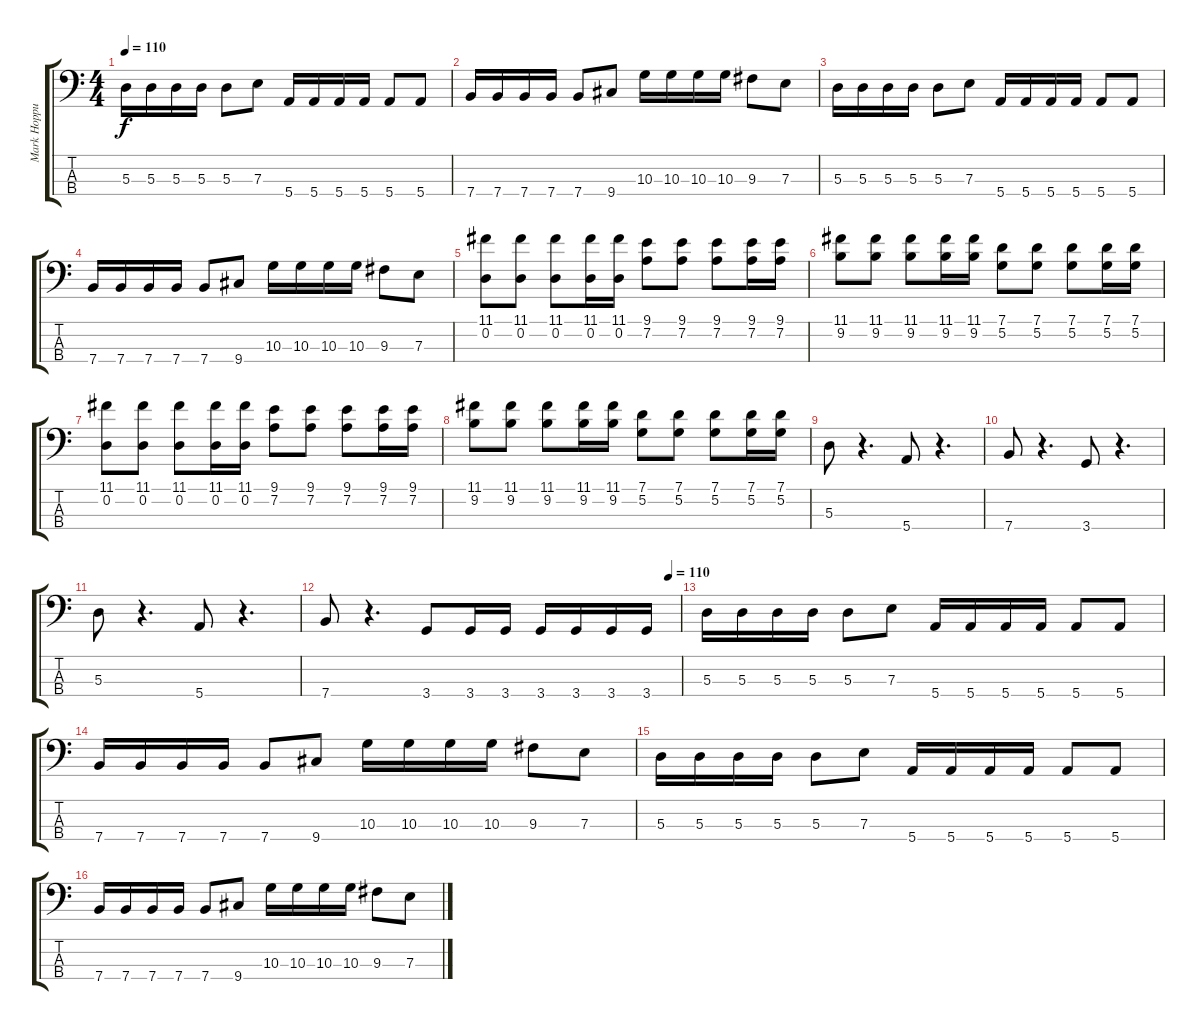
\track ("Mark Hoppus - Bass" "Mark Hoppu") {instrument electricbasspick}
\staff {score tabs}
\tuning (G2 D2 A1 E1) {hide}
\ts (4 4)
\tempo 110
\clef f4
\ks c
5.3.16{dy f} 5.3.16 5.3.16 5.3.16 5.3.8 7.3.8 5.4.16 5.4.16 5.4.16 5.4.16 5.4.8 5.4.8 |
7.4.16 7.4.16 7.4.16 7.4.16 7.4.8 9.4.8 10.3.16 10.3.16 10.3.16 10.3.16 9.3.8 7.3.8 |
5.3.16 5.3.16 5.3.16 5.3.16 5.3.8 7.3.8 5.4.16 5.4.16 5.4.16 5.4.16 5.4.8 5.4.8 |
7.4.16 7.4.16 7.4.16 7.4.16 7.4.8 9.4.8 10.3.16 10.3.16 10.3.16 10.3.16 9.3.8 7.3.8 |
(11.1 0.2).8 (11.1 0.2).8 (11.1 0.2).8 (11.1 0.2).16 (11.1 0.2).16 (9.1 7.2).8 (9.1 7.2).8 (9.1 7.2).8 (9.1 7.2).16 (9.1 7.2).16 |
(11.1 9.2).8 (11.1 9.2).8 (11.1 9.2).8 (11.1 9.2).16 (11.1 9.2).16 (7.1 5.2).8 (7.1 5.2).8 (7.1 5.2).8 (7.1 5.2).16 (7.1 5.2).16 |
(11.1 0.2).8 (11.1 0.2).8 (11.1 0.2).8 (11.1 0.2).16 (11.1 0.2).16 (9.1 7.2).8 (9.1 7.2).8 (9.1 7.2).8 (9.1 7.2).16 (9.1 7.2).16 |
(11.1 9.2).8 (11.1 9.2).8 (11.1 9.2).8 (11.1 9.2).16 (11.1 9.2).16 (7.1 5.2).8 (7.1 5.2).8 (7.1 5.2).8 (7.1 5.2).16 (7.1 5.2).16 |
5.3.8 r.4{d} 5.4.8 r.4{d} |
7.4.8 r.4{d} 3.4.8 r.4{d} |
5.3.8 r.4{d} 5.4.8 r.4{d} |
\tempo (110 0.96875)
7.4.8 r.4{d} 3.4.8 3.4.16 3.4.16 3.4.16 3.4.16 3.4.16 3.4.16 |
5.3.16 5.3.16 5.3.16 5.3.16 5.3.8 7.3.8 5.4.16 5.4.16 5.4.16 5.4.16 5.4.8 5.4.8 |
7.4.16 7.4.16 7.4.16 7.4.16 7.4.8 9.4.8 10.3.16 10.3.16 10.3.16 10.3.16 9.3.8 7.3.8 |
5.3.16 5.3.16 5.3.16 5.3.16 5.3.8 7.3.8 5.4.16 5.4.16 5.4.16 5.4.16 5.4.8 5.4.8 |
7.4.16 7.4.16 7.4.16 7.4.16 7.4.8 9.4.8 10.3.16 10.3.16 10.3.16 10.3.16 9.3.8 7.3.8
